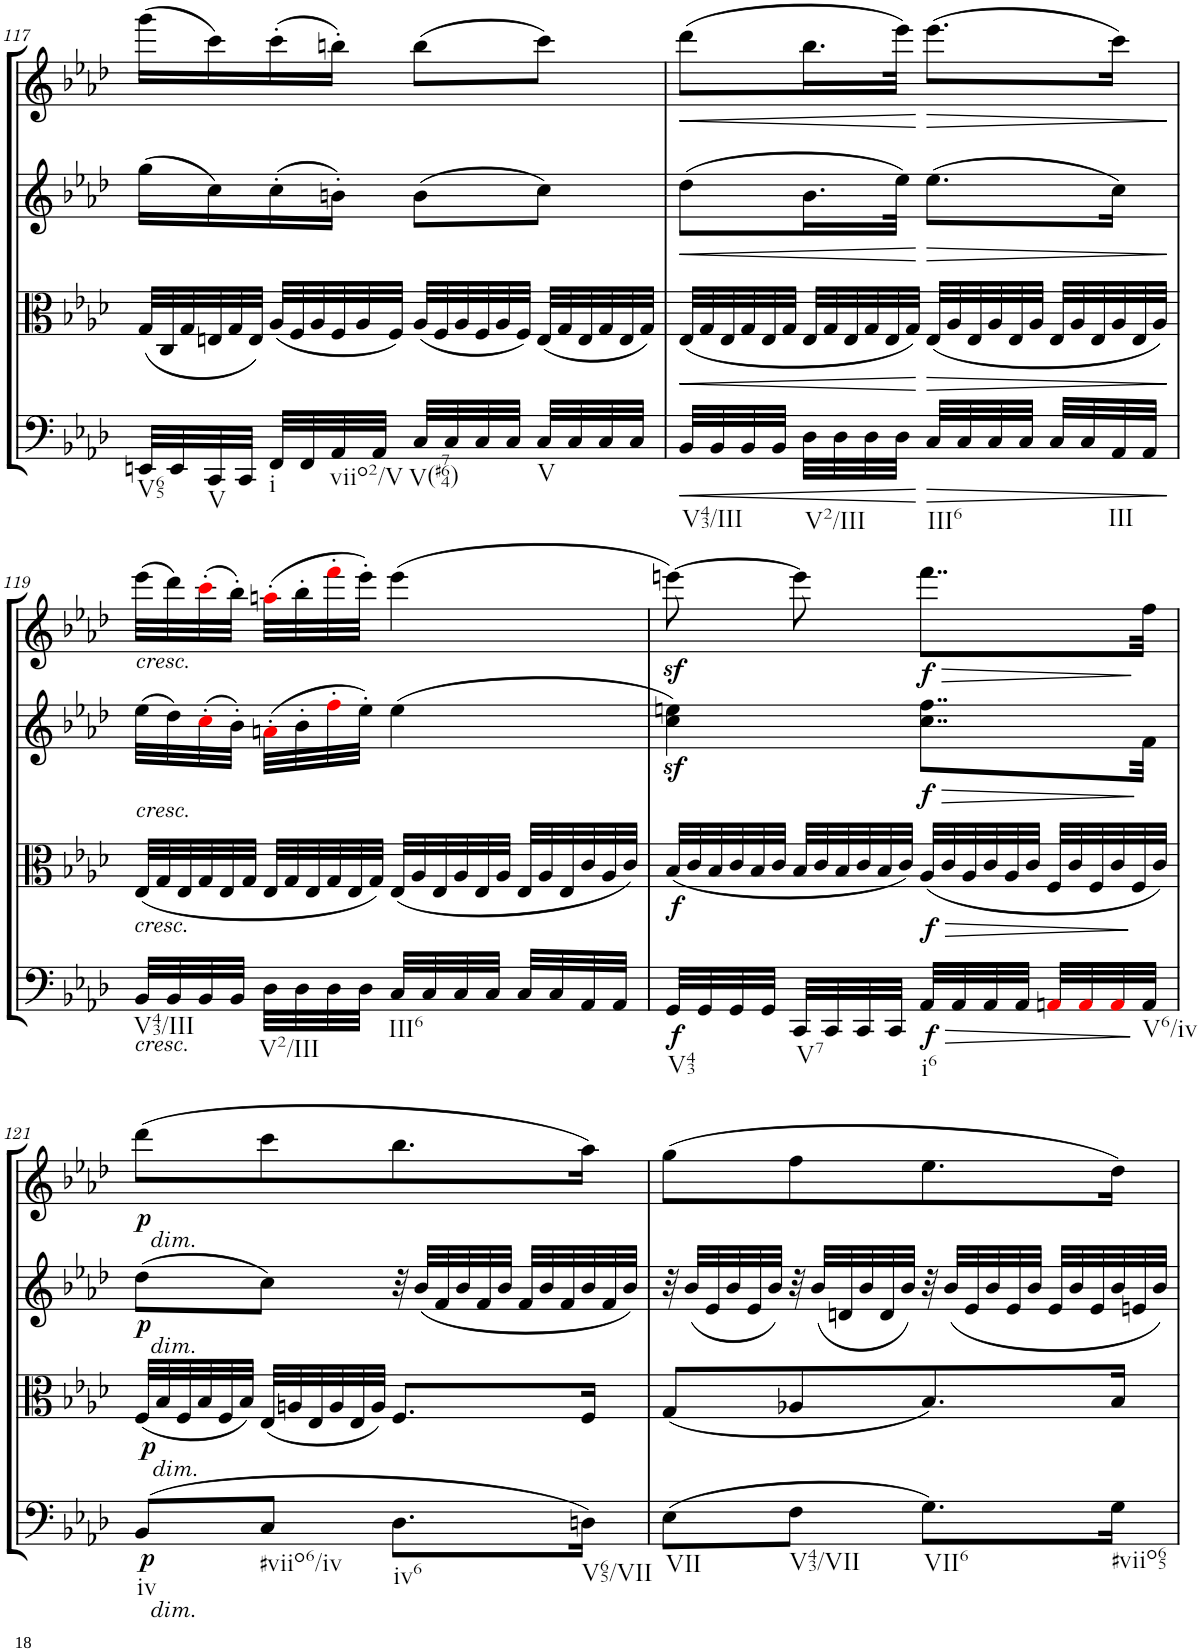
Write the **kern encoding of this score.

**kern	**dynam	**kern	**dynam	**kern	**dynam	**kern	**dynam
*part4	*part4	*part3	*part3	*part2	*part2	*part1	*part1
*staff4	*staff4	*staff3	*staff3	*staff2	*staff2	*staff1	*staff1
*I"Cello	*	*I"Viola	*	*I"2nd Violin	*	*I"1st Violin	*
*	*	*I'Vla	*	*I'Vln	*	*I'Vln	*
!!LO:PB:g=z
*clefC4	*	*clefC3	*	*clefG2	*	*clefG2	*
*k[b-e-a-d-]	*	*k[b-e-a-d-]	*	*k[b-e-a-d-]	*	*k[b-e-a-d-]	*
*f:	*	*f:	*	*f:	*	*f:	*
*M2/4	*	*M2/4	*	*M2/4	*	*M2/4	*
*	*	*Xtuplet	*	*	*	*	*
=117	=117	=117	=117	=117	=117	=117	=117
!LO:TX:b:t=V65	!	!	!	!	!	!	!
32EEn/LLL	.	(48G/LLL	.	(16gg\LL	.	(16ggg\LL	.
.	.	48C/	.	.	.	.	.
32EE/	.	.	.	.	.	.	.
.	.	48G/	.	.	.	.	.
!LO:TX:b:t=V	!	!	!	!	!	!	!
32CC/	.	48En/	.	16cc\)	.	16ccc\)	.
.	.	48G/	.	.	.	.	.
32CC/JJJ	.	.	.	.	.	.	.
.	.	48E/JJJ)	.	.	.	.	.
!LO:TX:b:t=i	!	!	!	!	!	!	!
32FF/LLL	.	(48A-/LLL	.	(16cc'\	.	(16ccc'\	.
.	.	48F/	.	.	.	.	.
32FF/	.	.	.	.	.	.	.
.	.	48A-/	.	.	.	.	.
!LO:TX:b:t=viio2/V	!	!	!	!	!	!	!
32AA-/	.	48F/	.	16bn'\JJ)	.	16bbn'\JJ)	.
.	.	48A-/	.	.	.	.	.
32AA-/JJJ	.	.	.	.	.	.	.
.	.	48F/JJJ)	.	.	.	.	.
!LO:TX:b:t=V(#764)	!	!	!	!	!	!	!
32C/LLL	.	(48A-/LLL	.	(8b\L	.	(8bb\L	.
.	.	48F/	.	.	.	.	.
32C/	.	.	.	.	.	.	.
.	.	48A-/	.	.	.	.	.
32C/	.	48F/	.	.	.	.	.
.	.	48A-/	.	.	.	.	.
32C/JJJ	.	.	.	.	.	.	.
.	.	48F/JJJ)	.	.	.	.	.
!LO:TX:b:t=V	!	!	!	!	!	!	!
32C/LLL	.	(48E/LLL	.	8cc\J)	.	8ccc\J)	.
.	.	48G/	.	.	.	.	.
32C/	.	.	.	.	.	.	.
.	.	48E/	.	.	.	.	.
32C/	.	48G/	.	.	.	.	.
.	.	48E/	.	.	.	.	.
32C/JJJ	.	.	.	.	.	.	.
.	.	48G/JJJ)	.	.	.	.	.
=118	=118	=118	=118	=118	=118	=118	=118
!LO:TX:b:t=V43/III	!	!	!	!	!	!	!
!	!LO:HP:b	!	!LO:HP:b	!	!LO:HP:b	!	!LO:HP:b
32BB-/LLL	<	(48E-/LLL	<	(8dd-\L	<	(8ddd-\L	<
.	.	48G/	.	.	.	.	.
32BB-/	.	.	.	.	.	.	.
.	.	48E-/	.	.	.	.	.
32BB-/	.	48G/	.	.	.	.	.
.	.	48E-/	.	.	.	.	.
32BB-/JJJ	.	.	.	.	.	.	.
.	.	48G/JJJ	.	.	.	.	.
!LO:TX:b:t=V2/III	!	!	!	!	!	!	!
32D-\LLL	.	48E-/LLL	.	16.b-\L	.	16.bb-\L	.
.	.	48G/	.	.	.	.	.
32D-\	.	.	.	.	.	.	.
.	.	48E-/	.	.	.	.	.
32D-\	.	48G/	.	.	.	.	.
.	.	48E-/	.	.	.	.	.
32D-\JJJ	.	.	.	32ee-\JJk)	.	32eee-\JJk)	.
.	.	48G/JJJ)	.	.	.	.	.
!LO:TX:b:t=III6	!	!	!	!	!	!	!
!	!LO:HP:b	!	!LO:HP:b	!	!LO:HP:b	!	!LO:HP:b
32C/LLL	>	(48E-/LLL	>	(8.ee-\L	>	(8.eee-\L	>
.	.	48A-/	.	.	.	.	.
32C/	.	.	.	.	.	.	.
.	.	48E-/	.	.	.	.	.
32C/	.	48A-/	.	.	.	.	.
.	.	48E-/	.	.	.	.	.
32C/JJJ	.	.	.	.	.	.	.
.	.	48A-/JJJ	.	.	.	.	.
32C/LLL	.	48E-/LLL	.	.	.	.	.
.	.	48A-/	.	.	.	.	.
32C/	.	.	.	.	.	.	.
.	.	48E-/	.	.	.	.	.
!LO:TX:b:t=III	!	!	!	!	!	!	!
32AA-/	.	48A-/	.	16cc\Jk)	.	16ccc\Jk)	.
.	.	48E-/	.	.	.	.	.
32AA-/JJJ	.	.	.	.	.	.	.
.	.	48A-/JJJ)	.	.	.	.	.
.	[	.	[	.	[	.	[
!!LO:LB:g=z
=119	=119	=119	=119	=119	=119	=119	=119
!	!	!	!	!	!	!LO:TX:b:i:t=cresc.	!
!	!	!LO:TX:a:i:t=cresc.	!	!	!	!	!
!LO:TX:a:i:t=cresc.	!	!	!	!	!	!	!
!LO:TX:b:t=V43/III	!	!	!	!	!	!	!
32BB-/LLL	.	(48E-/LLL	.	(32ee-\LLL	.	(32eee-\LLL	.
.	.	48G/	.	.	.	.	.
!LO:TX:b:i:t=cresc.	!	!	!	!	!	!	!
32BB-/	.	.	.	32dd-\)	.	32ddd-\)	.
.	.	48E-/	.	.	.	.	.
32BB-/	.	48G/	.	(32cc'i\	.	(32ccc'i\	.
.	.	48E-/	.	.	.	.	.
32BB-/JJJ	.	.	.	32b-'\JJJ)	.	32bb-'\JJJ)	.
.	.	48G/JJJ	.	.	.	.	.
!LO:TX:b:t=V2/III	!	!	!	!	!	!	!
32D-\LLL	.	48E-/LLL	.	(32an'i\LLL	.	(32aan'i\LLL	.
.	.	48G/	.	.	.	.	.
32D-\	.	.	.	32b-'\	.	32bb-'\	.
.	.	48E-/	.	.	.	.	.
32D-\	.	48G/	.	32ff'i\	.	32fff'i\	.
.	.	48E-/	.	.	.	.	.
32D-\JJJ	.	.	.	32ee-'\JJJ)	.	32eee-'\JJJ)	.
.	.	48G/JJJ)	.	.	.	.	.
!LO:TX:b:t=III6	!	!	!	!	!	!	!
32C/LLL	.	(48E-/LLL	.	(4ee-\	.	(4eee-\	.
.	.	48A-/	.	.	.	.	.
32C/	.	.	.	.	.	.	.
.	.	48E-/	.	.	.	.	.
32C/	.	48A-/	.	.	.	.	.
.	.	48E-/	.	.	.	.	.
32C/JJJ	.	.	.	.	.	.	.
.	.	48A-/JJJ	.	.	.	.	.
32C/LLL	.	48E-/LLL	.	.	.	.	.
.	.	48A-/	.	.	.	.	.
32C/	.	.	.	.	.	.	.
.	.	48E-/	.	.	.	.	.
32AA-/	.	48c/	.	.	.	.	.
.	.	48A-/	.	.	.	.	.
32AA-/JJJ	.	.	.	.	.	.	.
.	.	48c/JJJ)	.	.	.	.	.
=120	=120	=120	=120	=120	=120	=120	=120
!LO:TX:b:t=V43	!	!	!	!	!	!	!
!	!LO:DY:b	!	!LO:DY:b	!	!	!	!
32GG/LLL	f	(48B-/LLL	f	4cc\z< 4een\z<)	.	[8eeenz<\)	.
.	.	48c/	.	.	.	.	.
32GG/	.	.	.	.	.	.	.
.	.	48B-/	.	.	.	.	.
32GG/	.	48c/	.	.	.	.	.
.	.	48B-/	.	.	.	.	.
32GG/JJJ	.	.	.	.	.	.	.
.	.	48c/JJJ	.	.	.	.	.
!LO:TX:b:t=V7	!	!	!	!	!	!	!
32CC/LLL	.	48B-/LLL	.	.	.	8eee\]	.
.	.	48c/	.	.	.	.	.
32CC/	.	.	.	.	.	.	.
.	.	48B-/	.	.	.	.	.
32CC/	.	48c/	.	.	.	.	.
.	.	48B-/	.	.	.	.	.
32CC/JJJ	.	.	.	.	.	.	.
.	.	48c/JJJ)	.	.	.	.	.
!LO:TX:b:t=i6	!	!	!	!	!	!	!
!	!LO:DY:b	!	!LO:DY:b	!	!LO:DY:b	!	!LO:DY:b
32AA-/LLL	f	(48A-/LLL	f	8..cc\ 8..ff\L	f	8..fff\L	f
.	.	48c/	.	.	.	.	.
32AA-/	.	.	.	.	.	.	.
.	.	48A-/	.	.	.	.	.
32AA-/	.	48c/	.	.	.	.	.
.	.	48A-/	.	.	.	.	.
32AA-/JJJ	.	.	.	.	.	.	.
.	.	48c/JJJ	.	.	.	.	.
32AAni/LLL	.	48F/LLL	.	.	.	.	.
.	.	48c/	.	.	.	.	.
32AAi/	.	.	.	.	.	.	.
.	.	48F/	.	.	.	.	.
32AAi/	.	48c/	.	.	.	.	.
.	.	48F/	.	.	.	.	.
!LO:TX:b:t=V6/iv	!	!	!	!	!	!	!
32AA/JJJ	.	.	.	32f\Jkk	.	32ff\Jkk	.
.	.	48c/JJJ)	.	.	.	.	.
.	]	.	]	.	]	.	]
!!LO:LB:g=z
=121	=121	=121	=121	=121	=121	=121	=121
!	!	!	!	!	!	!LO:TX:b:i:t=dim.	!
!	!	!	!	!LO:TX:b:i:t=dim.	!	!	!
!	!	!LO:TX:b:i:t=dim.	!	!	!	!	!
!LO:TX:b:i:t=dim.	!	!	!	!	!	!	!
!LO:TX:b:t=iv	!	!	!	!	!	!	!
!	!LO:DY:b	!	!LO:DY:b	!	!LO:DY:b	!	!LO:DY:b
(8BB-/L	p	(48F/LLL	p	(8dd-\L	p	(8ddd-\L	p
.	.	48B-/	.	.	.	.	.
.	.	48F/	.	.	.	.	.
.	.	48B-/	.	.	.	.	.
.	.	48F/	.	.	.	.	.
.	.	48B-/JJJ)	.	.	.	.	.
!LO:TX:b:t=#viio6/iv	!	!	!	!	!	!	!
8C/J	.	(48E-/LLL	.	8cc\J)	.	8ccc\	.
.	.	48An/	.	.	.	.	.
.	.	48E-/	.	.	.	.	.
.	.	48A/	.	.	.	.	.
.	.	48E-/	.	.	.	.	.
.	.	48A/JJJ)	.	.	.	.	.
*	*	*	*	*Xtuplet	*	*	*
!LO:TX:b:t=iv6	!	!	!	!	!	!	!
8.D-\L	.	8.F/L	.	48r	.	8.bb-\	.
.	.	.	.	(48b-/LLL	.	.	.
.	.	.	.	48f/	.	.	.
.	.	.	.	48b-/	.	.	.
.	.	.	.	48f/	.	.	.
.	.	.	.	48b-/JJJ	.	.	.
.	.	.	.	48f/LLL	.	.	.
.	.	.	.	48b-/	.	.	.
.	.	.	.	48f/	.	.	.
!LO:TX:b:t=V65/VII	!	!	!	!	!	!	!
16Dn\Jk)	.	16F/Jk	.	48b-/	.	16aa-\Jk)	.
.	.	.	.	48f/	.	.	.
.	.	.	.	48b-/JJJ)	.	.	.
=122	=122	=122	=122	=122	=122	=122	=122
!LO:TX:b:t=VII	!	!	!	!	!	!	!
(8E-\L	.	(8G/L	.	48r	.	(8gg\L	.
.	.	.	.	(48b-/LLL	.	.	.
.	.	.	.	48e-/	.	.	.
.	.	.	.	48b-/	.	.	.
.	.	.	.	48e-/	.	.	.
.	.	.	.	48b-/JJJ)	.	.	.
!LO:TX:b:t=V43/VII	!	!	!	!	!	!	!
8F\J	.	8A-X/	.	48r	.	8ff\	.
.	.	.	.	(48b-/LLL	.	.	.
.	.	.	.	48dn/	.	.	.
.	.	.	.	48b-/	.	.	.
.	.	.	.	48d/	.	.	.
.	.	.	.	48b-/JJJ)	.	.	.
!LO:TX:b:t=VII6	!	!	!	!	!	!	!
8.G\L)	.	8.B-/)	.	48r	.	8.ee-\	.
.	.	.	.	(48b-/LLL	.	.	.
.	.	.	.	48e-/	.	.	.
.	.	.	.	48b-/	.	.	.
.	.	.	.	48e-/	.	.	.
.	.	.	.	48b-/JJJ	.	.	.
.	.	.	.	48e-/LLL	.	.	.
.	.	.	.	48b-/	.	.	.
.	.	.	.	48e-/	.	.	.
!LO:TX:b:t=#viio65	!	!	!	!	!	!	!
16G\Jk	.	16B-/Jk	.	48b-/	.	16dd-\Jk)	.
.	.	.	.	48en/	.	.	.
.	.	.	.	48b-/JJJ)	.	.	.
=	=	=	=	=	=	=	=
*-	*-	*-	*-	*-	*-	*-	*-
